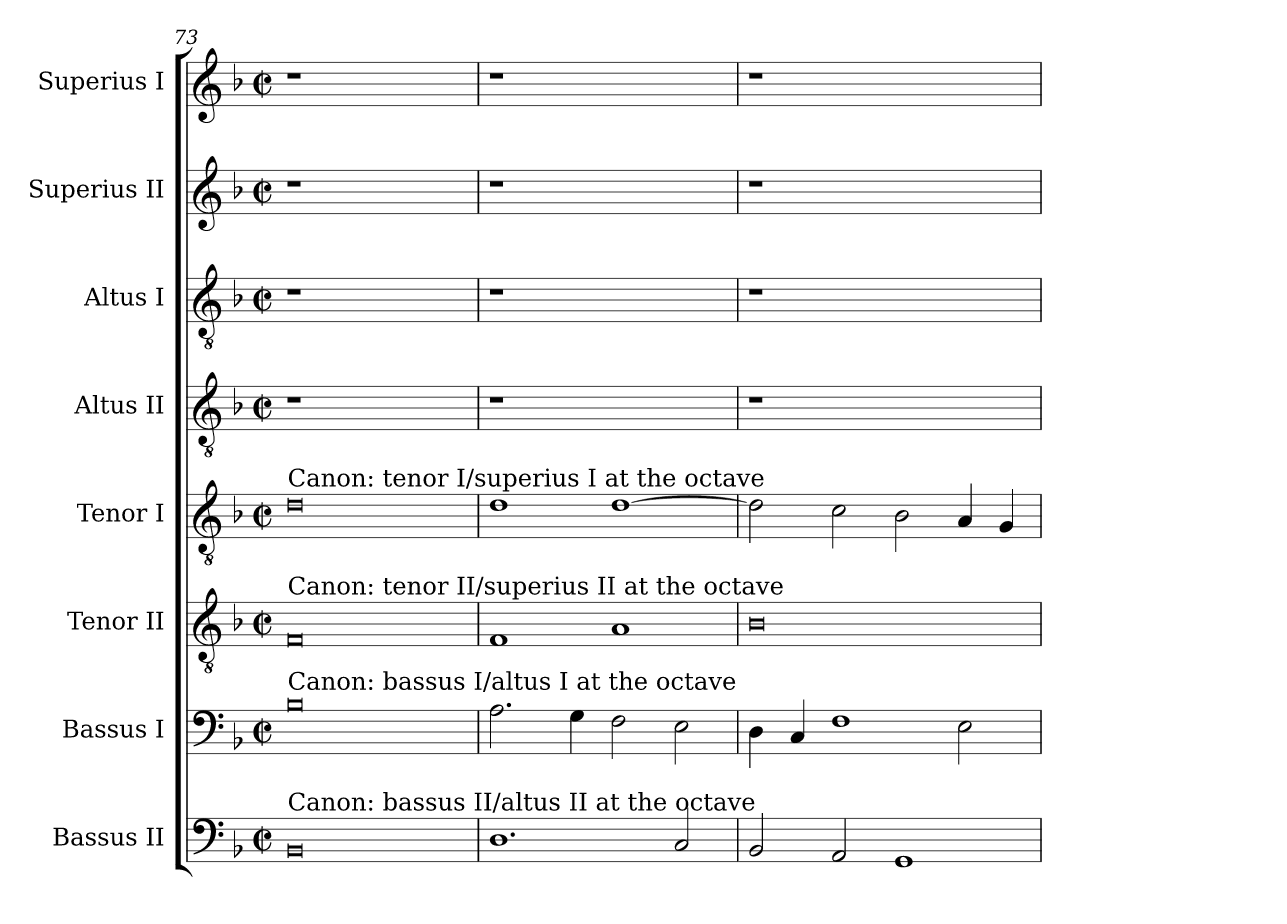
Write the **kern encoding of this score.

**kern	**kern	**kern	**kern	**kern	**kern	**kern	**kern
*part8	*part7	*part6	*part5	*part4	*part3	*part2	*part1
*staff8	*staff7	*staff6	*staff5	*staff4	*staff3	*staff2	*staff1
*I"Bassus II	*I"Bassus I	*I"Tenor II	*I"Tenor I	*I"Altus II	*I"Altus I	*I"Superius II	*I"Superius I
*I'B.s.	*	*	*	*I'A.s.	*	*I'S.s.	*I'S.p.
!!LO:PB:g=z
*clefF4	*clefF4	*clefGv2	*clefGv2	*clefGv2	*clefGv2	*clefG2	*clefG2
*	*	*ITrd7c12	*ITrd7c12	*ITrd7c12	*ITrd7c12	*	*
*k[b-]	*k[b-]	*k[b-]	*k[b-]	*k[b-]	*k[b-]	*k[b-]	*k[b-]
*F:	*F:	*F:	*F:	*F:	*F:	*F:	*F:
*M2/2	*M2/2	*M2/2	*M2/2	*M2/2	*M2/2	*M2/2	*M2/2
*met(c|)	*met(c|)	*met(c|)	*met(c|)	*met(c|)	*met(c|)	*met(c|)	*met(c|)
=73	=73	=73	=73	=73	=73	=73	=73
!	!	!	!LO:TX:a:t=Canon&colon; tenor I/superius I at the octave	!	!	!	!
!	!	!LO:TX:a:t=Canon&colon; tenor II/superius II at the octave	!	!	!	!	!
!	!LO:TX:a:t=Canon&colon; bassus I/altus I at the octave	!	!	!	!	!	!
!LO:TX:a:t=Canon&colon; bassus II/altus II at the octave	!	!	!	!	!	!	!
!	!	!	!	!LO:N:vis=1	!LO:N:vis=1	!LO:N:vis=1	!LO:N:vis=1
0BB-i	0B-i	0FFi	0Di	1r	1r	1r	1r
.	.	.	.	1ryy	1ryy	1ryy	1ryy
=74	=74	=74	=74	=74	=74	=74	=74
!	!	!	!	!LO:N:vis=1	!LO:N:vis=1	!LO:N:vis=1	!LO:N:vis=1
1.Di	2.Ai\	1FFi	1Di	1r	1r	1r	1r
.	4Gi\	.	.	.	.	.	.
.	2Fi\	1AAi	[>1Di	1ryy	1ryy	1ryy	1ryy
2Ci/	2Ei\	.	.	.	.	.	.
=75	=75	=75	=75	=75	=75	=75	=75
!	!	!	!	!LO:N:vis=1	!LO:N:vis=1	!LO:N:vis=1	!LO:N:vis=1
2BB-i/	4Di\	0BB-i	2Di\]	1r	1r	1r	1r
.	4Ci/	.	.	.	.	.	.
2AAi/	1Fi	.	2Ci\	.	.	.	.
1GGi	.	.	2BB-i\	1ryy	1ryy	1ryy	1ryy
.	2Ei\	.	4AAi/	.	.	.	.
.	.	.	4GGi/	.	.	.	.
=	=	=	=	=	=	=	=
*-	*-	*-	*-	*-	*-	*-	*-
